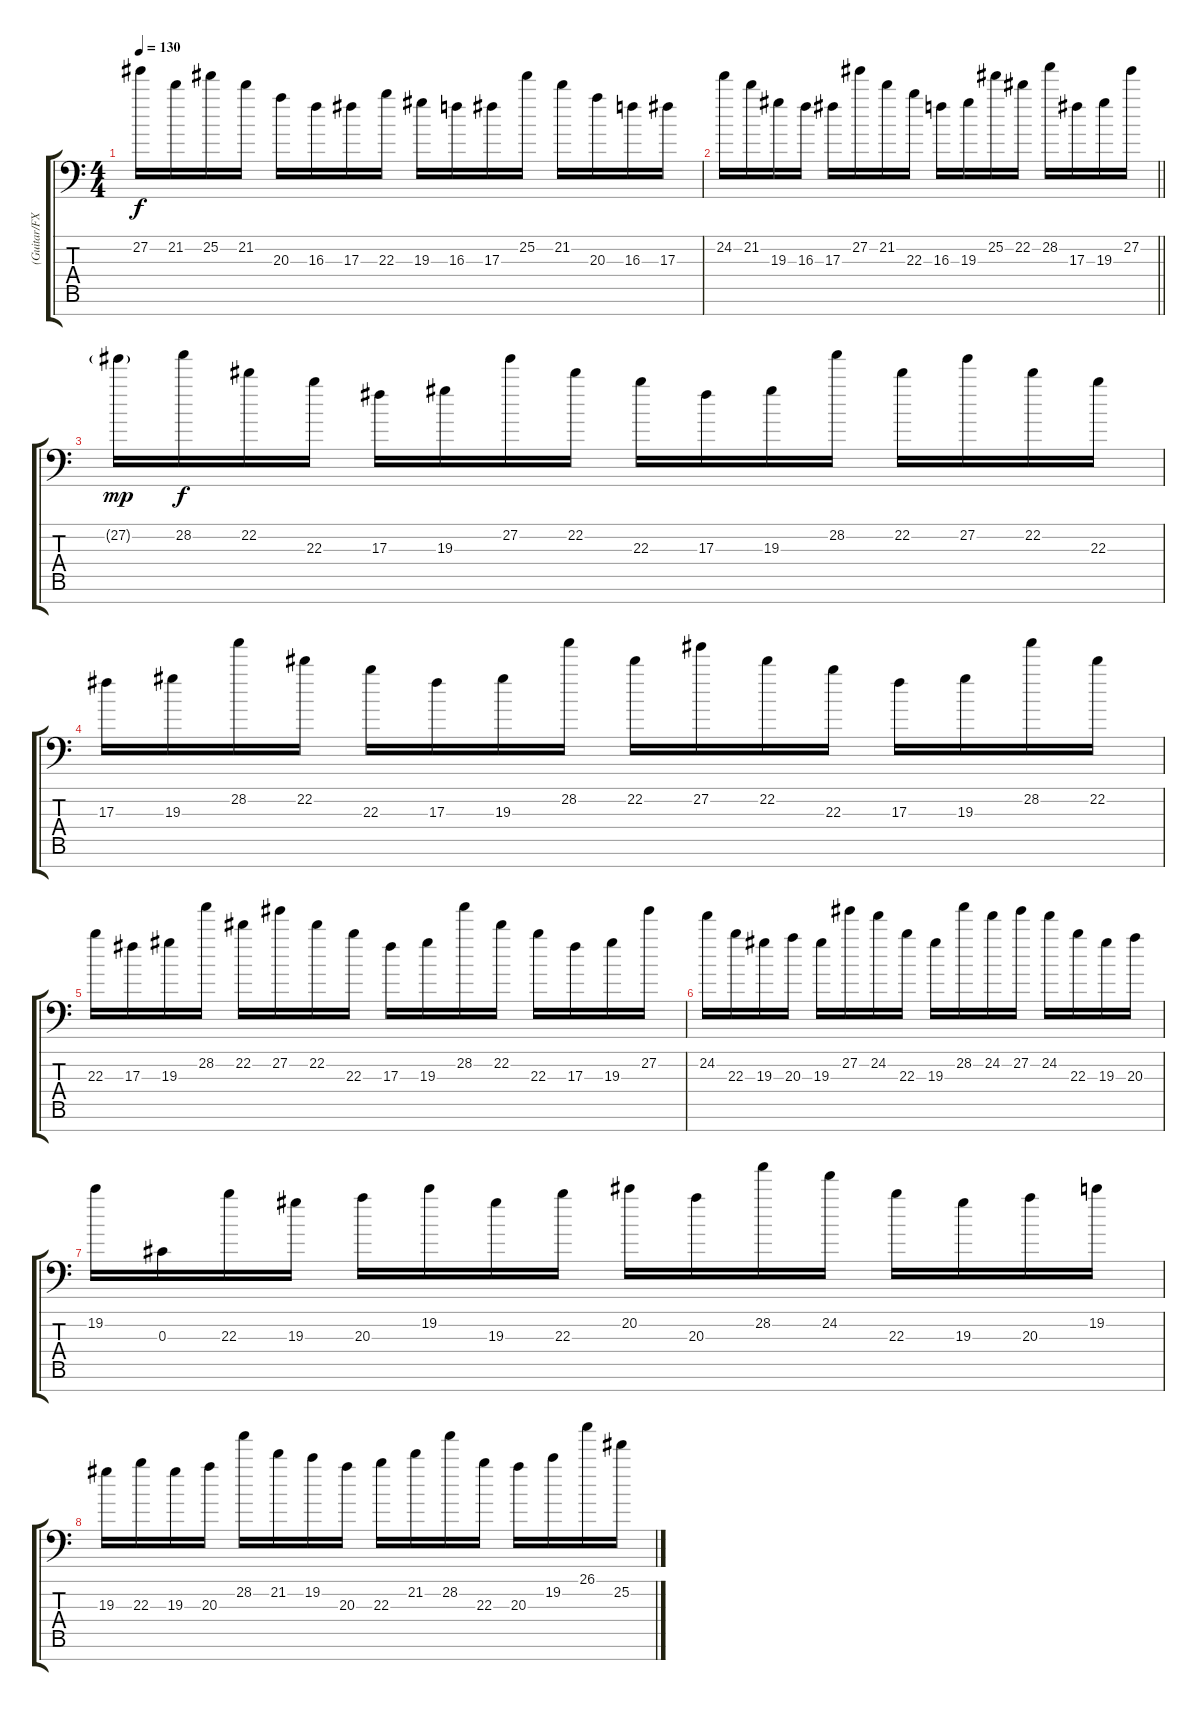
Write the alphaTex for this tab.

\track ("(Guitar/FX)" "(Guitar/FX") {instrument overdrivenguitar}
\staff {score tabs}
\tuning (Bb3 F3 Db3 Ab2 Eb2 Bb1 F1) {hide}
\ts (4 4)
\tempo 130
\clef f4
\ks c
27.2.16{dy f} 21.2.16 25.2.16 21.2.16 20.3.16 16.3.16 17.3.16 22.3.16 19.3.16 16.3.16 17.3.16 25.2.16 21.2.16 20.3.16 16.3.16 17.3.16 |
\barLineRight lightlight
24.2.16 21.2.16 19.3.16 16.3.16 17.3.16 27.2.16 21.2.16 22.3.16 16.3.16 19.3.16 25.2.16 22.2.16 28.2.16 17.3.16 19.3.16 27.2.16 |
27.2{g}.16{dy mp} 28.2.16{dy f} 22.2.16 22.3.16 17.3.16 19.3.16 27.2.16 22.2.16 22.3.16 17.3.16 19.3.16 28.2.16 22.2.16 27.2.16 22.2.16 22.3.16 |
17.3.16 19.3.16 28.2.16 22.2.16 22.3.16 17.3.16 19.3.16 28.2.16 22.2.16 27.2.16 22.2.16 22.3.16 17.3.16 19.3.16 28.2.16 22.2.16 |
22.3.16 17.3.16 19.3.16 28.2.16 22.2.16 27.2.16 22.2.16 22.3.16 17.3.16 19.3.16 28.2.16 22.2.16 22.3.16 17.3.16 19.3.16 27.2.16 |
24.2.16 22.3.16 19.3.16 20.3.16 19.3.16 27.2.16 24.2.16 22.3.16 19.3.16 28.2.16 24.2.16 27.2.16 24.2.16 22.3.16 19.3.16 20.3.16 |
19.2.16 0.3.16 22.3.16 19.3.16 20.3.16 19.2.16 19.3.16 22.3.16 20.2.16 20.3.16 28.2.16 24.2.16 22.3.16 19.3.16 20.3.16 19.2.16 |
19.3.16 22.3.16 19.3.16 20.3.16 28.2.16 21.2.16 19.2.16 20.3.16 22.3.16 21.2.16 28.2.16 22.3.16 20.3.16 19.2.16 26.1.16 25.2.16
